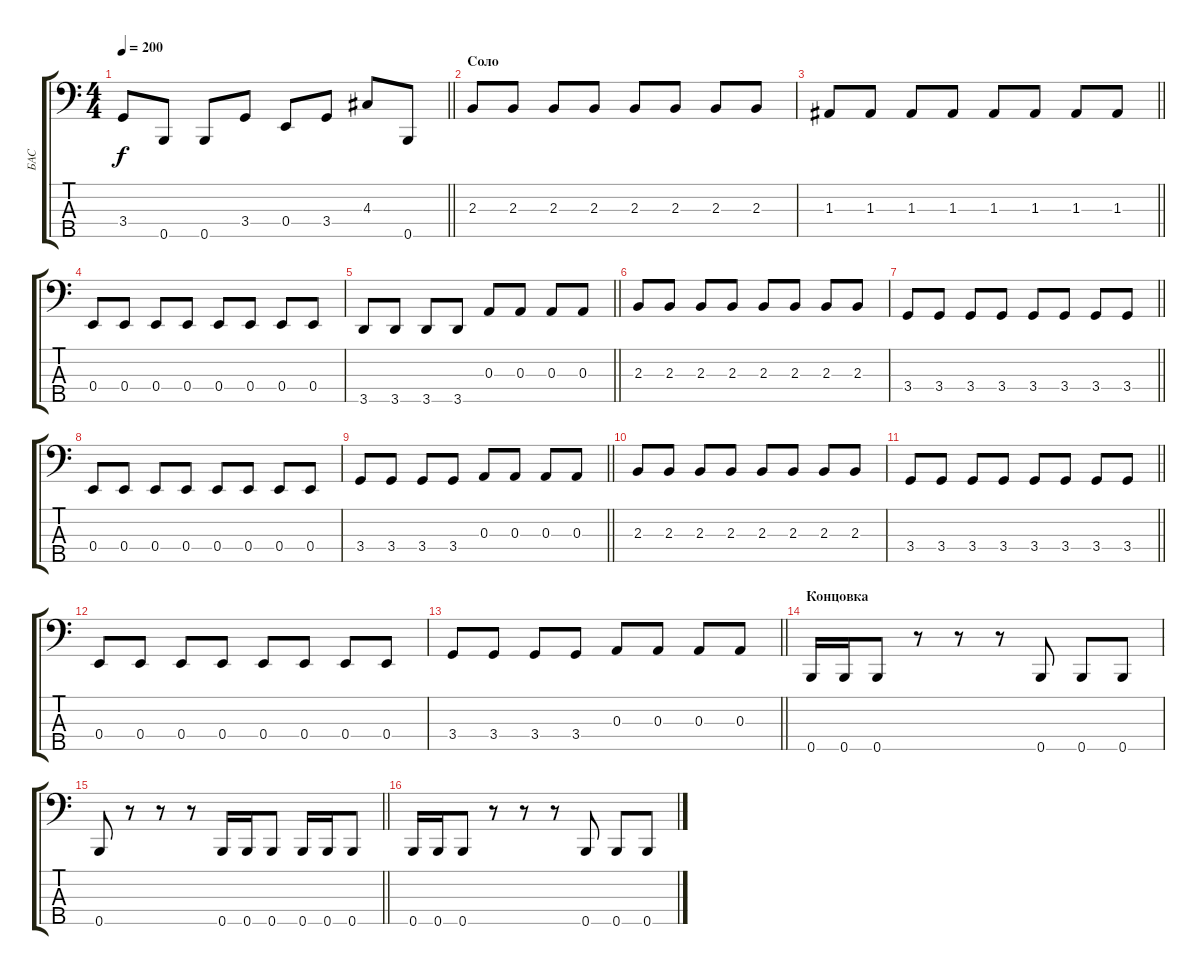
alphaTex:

\track ("БАС" "БАС") {instrument electricbasspick}
\staff {score tabs}
\tuning (G2 D2 A1 E1 B0) {hide}
\ts (4 4)
\tempo 200
\clef f4
\barLineRight lightlight
\ks c
3.4.8{dy f} 0.5.8 0.5.8 3.4.8 0.4.8 3.4.8 4.3.8 0.5.8 |
\section ("" "Соло")
2.3.8 2.3.8 2.3.8 2.3.8 2.3.8 2.3.8 2.3.8 2.3.8 |
\barLineRight lightlight
1.3.8 1.3.8 1.3.8 1.3.8 1.3.8 1.3.8 1.3.8 1.3.8 |
0.4.8 0.4.8 0.4.8 0.4.8 0.4.8 0.4.8 0.4.8 0.4.8 |
\barLineRight lightlight
3.5.8 3.5.8 3.5.8 3.5.8 0.3.8 0.3.8 0.3.8 0.3.8 |
2.3.8 2.3.8 2.3.8 2.3.8 2.3.8 2.3.8 2.3.8 2.3.8 |
\barLineRight lightlight
3.4.8 3.4.8 3.4.8 3.4.8 3.4.8 3.4.8 3.4.8 3.4.8 |
0.4.8 0.4.8 0.4.8 0.4.8 0.4.8 0.4.8 0.4.8 0.4.8 |
\barLineRight lightlight
3.4.8 3.4.8 3.4.8 3.4.8 0.3.8 0.3.8 0.3.8 0.3.8 |
2.3.8 2.3.8 2.3.8 2.3.8 2.3.8 2.3.8 2.3.8 2.3.8 |
\barLineRight lightlight
3.4.8 3.4.8 3.4.8 3.4.8 3.4.8 3.4.8 3.4.8 3.4.8 |
0.4.8 0.4.8 0.4.8 0.4.8 0.4.8 0.4.8 0.4.8 0.4.8 |
\barLineRight lightlight
3.4.8 3.4.8 3.4.8 3.4.8 0.3.8 0.3.8 0.3.8 0.3.8 |
\section ("" "Концовка")
0.5.16 0.5.16 0.5.8 r.8 r.8 r.8 0.5.8 0.5.8 0.5.8 |
\barLineRight lightlight
0.5.8 r.8 r.8 r.8 0.5.16 0.5.16 0.5.8 0.5.16 0.5.16 0.5.8 |
0.5.16 0.5.16 0.5.8 r.8 r.8 r.8 0.5.8 0.5.8 0.5.8
